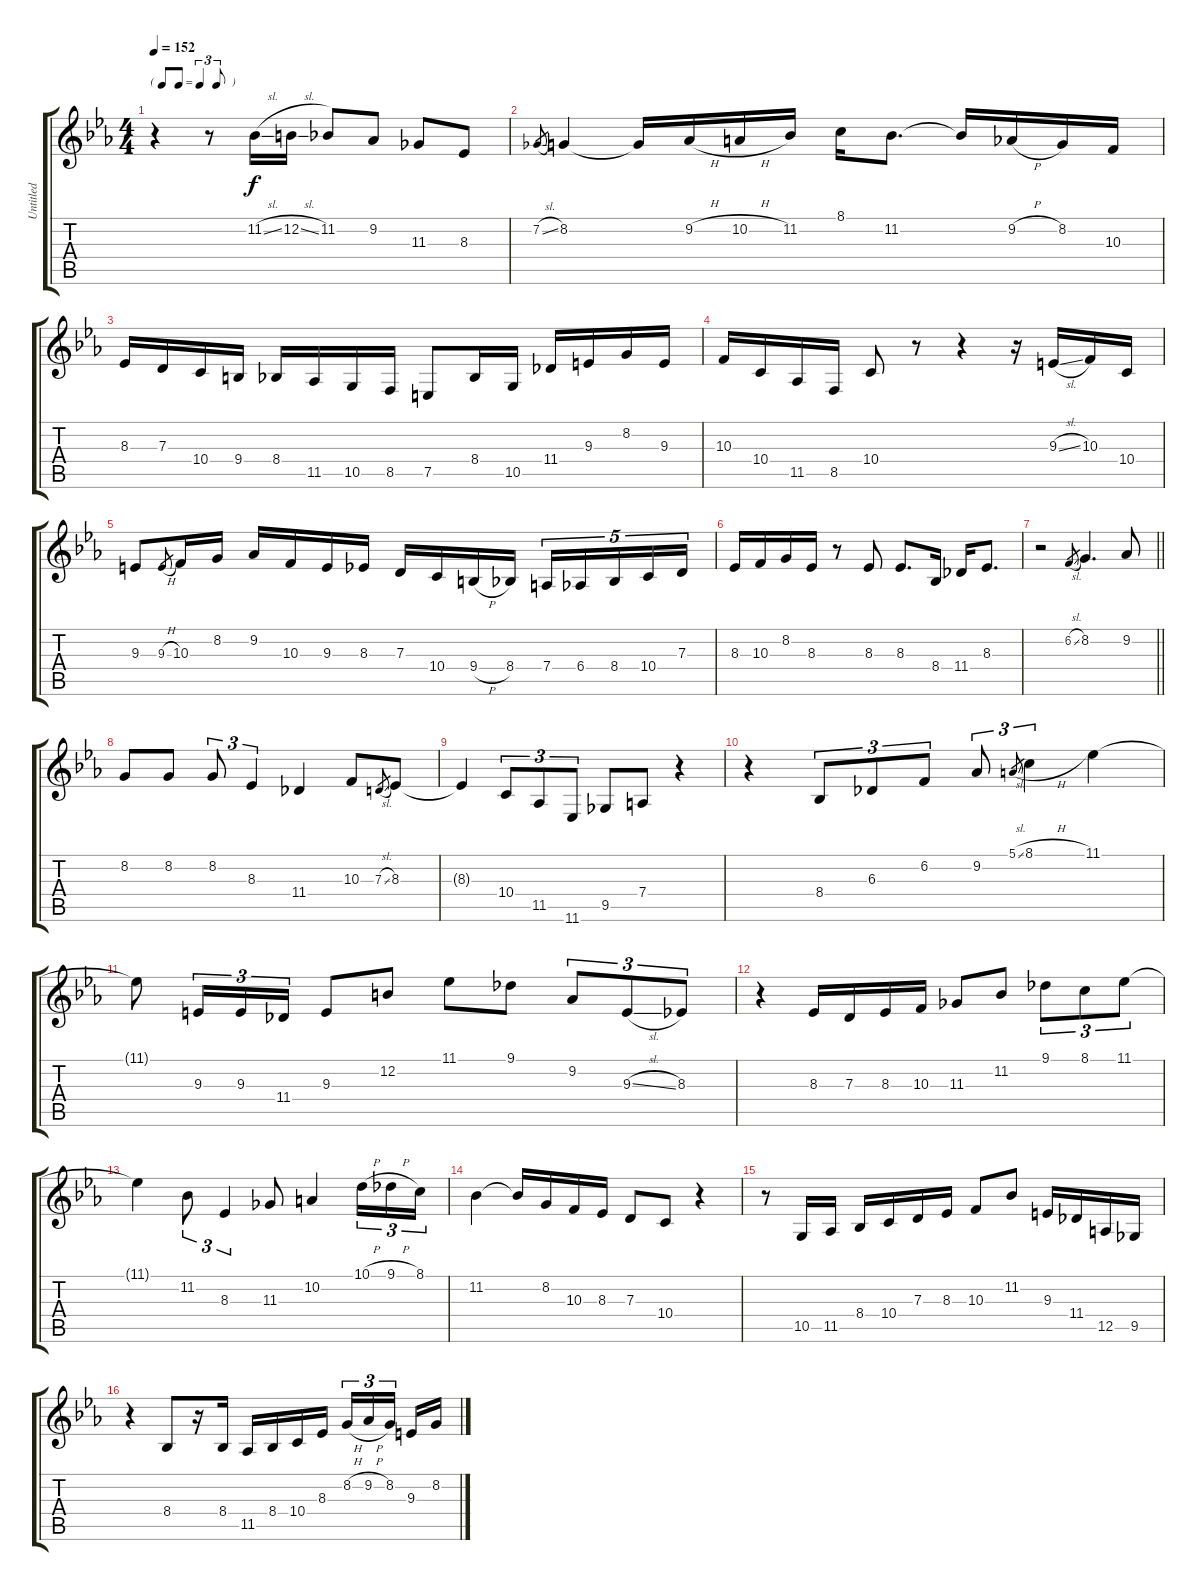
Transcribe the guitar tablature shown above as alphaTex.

\track ("Untitled" "Untitled") {instrument tenorsax}
\staff {score tabs}
\tuning (E4 B3 G3 D3 A2 E2) {hide}
\ts (4 4)
\tf triplet8th
\tempo 152
\clef g2
\ks eb
r.4{dy f} r.8 11.2{sl}.16 12.2{sl}.16 11.2.8 9.2.8 11.3.8 8.3.8 |
7.2{sl}.8{gr} 8.2.4 8.2{t}.16 9.2{h}.16 10.2{h}.16 11.2.16 8.1.16 11.2.8{d} 11.2{t}.16 9.2{h}.16 8.2.16 10.3.16 |
8.3.16 7.3.16 10.4.16 9.4.16 8.4.16 11.5.16 10.5.16 8.5.16 7.5.8 8.4.16 10.5.16 11.4.16 9.3.16 8.2.16 9.3.16 |
10.3.16 10.4.16 11.5.16 8.5.16 10.4.8 r.8 r.4 r.16 9.3{sl}.16 10.3.16 10.4.16 |
9.3.8 9.3{h}.8{gr} 10.3.16 8.2.16 9.2.16 10.3.16 9.3.16 8.3.16 7.3.16 10.4.16 9.4{h}.16 8.4.16 7.4.16{tu (5 4)} 6.4.16{tu (5 4)} 8.4.16{tu (5 4)} 10.4.16{tu (5 4)} 7.3.16{tu (5 4)} |
8.3.16 10.3.16 8.2.16 8.3.16 r.8 8.3.8 8.3.8{d} 8.4.16 11.4.16 8.3.8{d} |
\barLineRight lightlight
r.2 6.2{sl}.8{gr} 8.2.4{d} 9.2.8 |
8.2.8 8.2.8 8.2.8{tu (3 2)} 8.3.4{tu (3 2)} 11.4.4 10.3.8 7.3{sl}.8{gr} 8.3.8 |
8.3{t}.4 10.4.8{tu (3 2)} 11.5.8{tu (3 2)} 11.6.8{tu (3 2)} 9.5.8 7.4.8 r.4 |
r.4 8.4.8{tu (3 2)} 6.3.8{tu (3 2)} 6.2.8{tu (3 2)} 9.2.8{tu (3 2)} 5.1{sl}.8{gr} 8.1{h}.4{tu (3 2)} 11.1.4 |
11.1{t}.8 9.3.16{tu (3 2)} 9.3.16{tu (3 2)} 11.4.16{tu (3 2)} 9.3.8 12.2.8 11.1.8 9.1.8 9.2.8{tu (3 2)} 9.3{sl}.8{tu (3 2)} 8.3.8{tu (3 2)} |
r.4 8.3.16 7.3.16 8.3.16 10.3.16 11.3.8 11.2.8 9.1.8{tu (3 2)} 8.1.8{tu (3 2)} 11.1.8{tu (3 2)} |
11.1{t}.4 11.2.8{tu (3 2)} 8.3.4{tu (3 2)} 11.3.8 10.2.4 10.1{h}.16{tu (3 2)} 9.1{h}.16{tu (3 2)} 8.1.16{tu (3 2)} |
11.2.4 11.2{t}.16 8.2.16 10.3.16 8.3.16 7.3.8 10.4.8 r.4 |
r.8 10.5.16 11.5.16 8.4.16 10.4.16 7.3.16 8.3.16 10.3.8 11.2.8 9.3.16 11.4.16 12.5.16 9.5.16 |
r.4 8.4.8 r.16 8.4.16 11.5.16 8.4.16 10.4.16 8.3.16 8.2{h}.16{tu (3 2)} 9.2{h}.16{tu (3 2)} 8.2.16{tu (3 2) beam splitsecondary} 9.3.16 8.2.16
